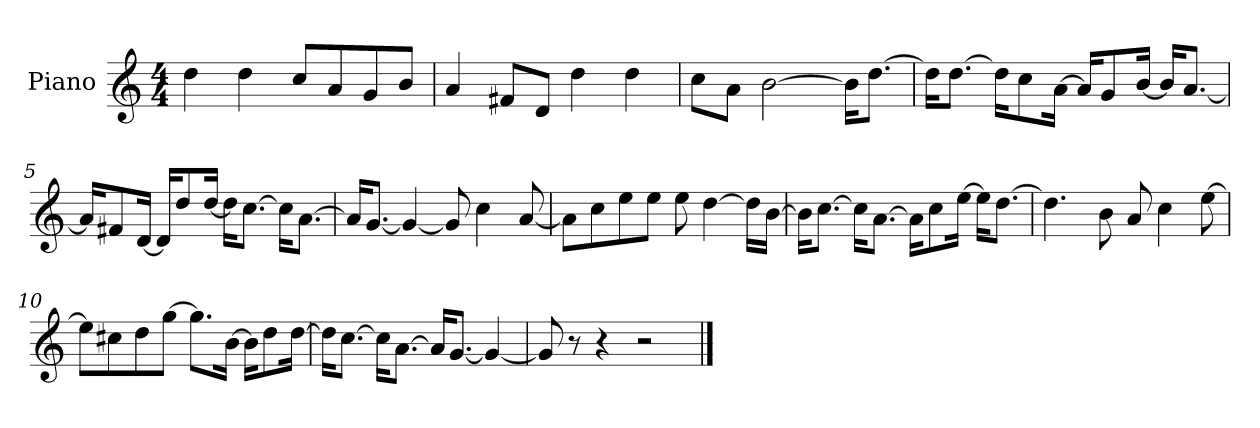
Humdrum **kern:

**kern
*part1
*staff1
*I"Piano
*I'P-no
*clefG2
*k[]
*M4/4
*MM90
=1
4dd\
4dd\
8cc/L
8a/
8g/
8b/J
=2
4a/
8f#X/L
8d/J
4dd\
4dd\
=3
8cc\L
8a\J
[2b\
16b\KL]
[8.dd\J
=4
16dd\KL]
[8.dd\J
16dd\KL]
8cc\
[16a\Jk
16a/KL]
8g/
[16b/Jk
16b/KL]
[8.a/J
=5
16a/KL]
8f#X/
[16d/Jk
16d/KL]
8dd/
[16dd/Jk
16dd\KL]
[8.cc\J
16cc\KL]
[8.a\J
!!LO:LB:g=z
=6
16a/KL]
[8.g/J
4g/_
8g/]
4cc\
[8a/
=7
8a\L]
8cc\
8ee\
8ee\J
8ee\
[4dd\
16dd\LL]
[16b\JJ
=8
16b\KL]
[8.cc\J
16cc\KL]
[8.a\J
16a\KL]
8cc\
[16ee\Jk
16ee\KL]
[8.dd\J
=9
4.dd\]
8b\
8a/
4cc\
[8ee\
=10
8ee\L]
8cc#X\
8dd\
[8gg\J
8.gg\L]
[16b\Jk
16b\KL]
8dd\
[16dd\Jk
!!LO:LB:g=z
=11
16dd\KL]
[8.cc\J
16cc\KL]
[8.a\J
16a/KL]
[8.g/J
4g/_
=12
8g/]
8r
4r
2r
==
*-
